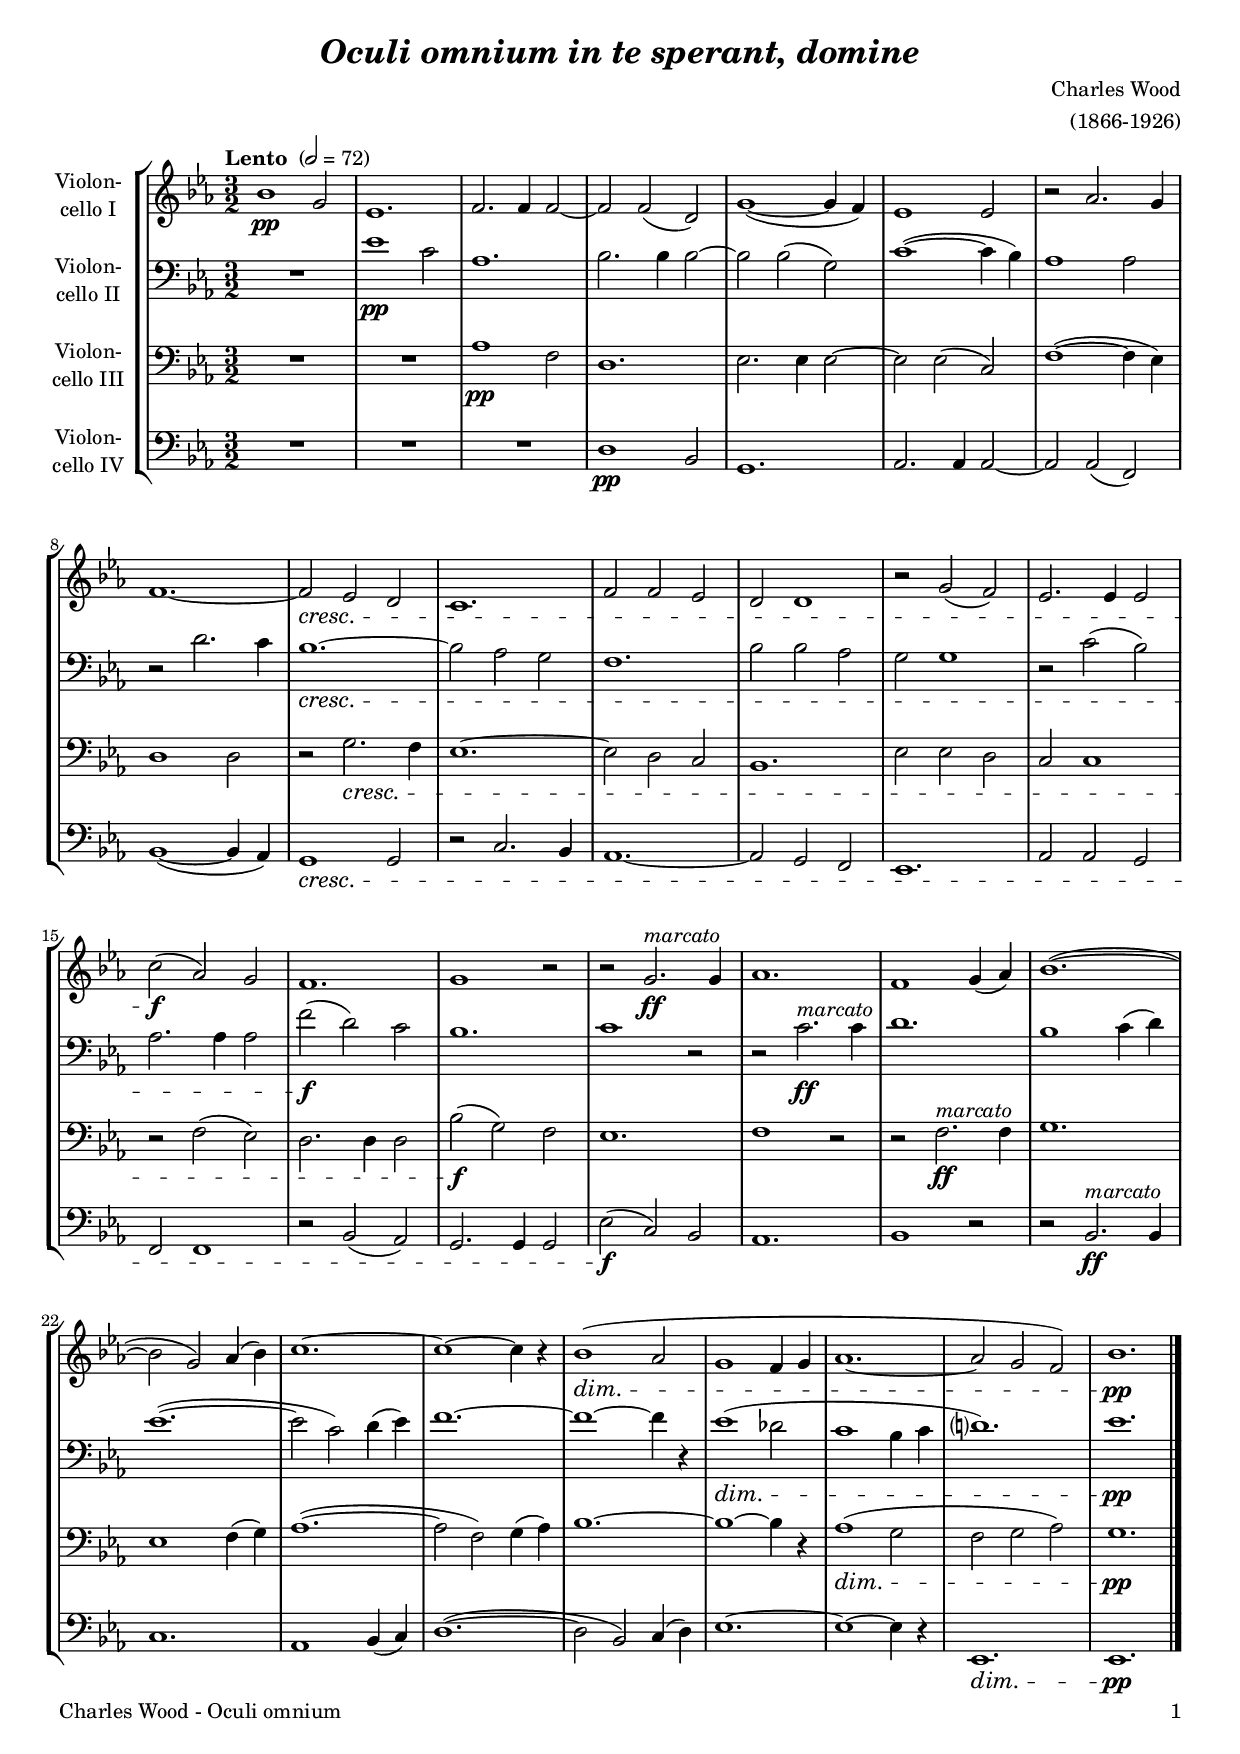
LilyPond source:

\version "2.24.1"
\include "deutsch.ly"

#(set-global-staff-size 18)

\header {
  title     = \markup \bold \italic "Oculi omnium in te sperant, domine"
  composer  = "Charles Wood"
  arranger  = "(1866-1926)"
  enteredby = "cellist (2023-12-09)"
%  piece     = ""
}

voiceconsts = {
  \key as \major
  \time 3/2
  \clef "bass"
%  \numericTimeSignature
  \compressEmptyMeasures
  % Set default beaming for all staves
%  \set Timing.beamExceptions = #'()
%  \set Timing.baseMoment     = #(ly:make-moment 1 4)
%  \set Timing.beatStructure  = #'(1 1 1)
  \tempo "Lento " 2=72
}

mist = "string ensemble 1"
mivl = "violin"
miba = "cello"
mipz = "pizzicato strings"

marc = \markup \italic "marcato"
rit  = \mark \markup \box \italic "rit."

va = \relative c'' {
  \voiceconsts
  \clef "treble"
  
  es1\pp c2
  as1.
  b2. b4 b2~
  b b( g)
  c1(~ c4 b)
  as1 as2
  r des2. c4
  b1.~
  b2\cresc as g

  f1.
  b2 b as
  g g1
  r2 c( b)
  as2. as4 as2
  f'(\f des) c
  b1.
  c1 r2
  r c2.\ff^\marc c4

  des1.
  b1 c4( des)
  es1.(~
  es2 c) des4( es)
  f1.~
  f1~ f4 r
  es1(\dim des2
  c1 b4 c
  des1.~
  des2 c b)
  es1.\pp \bar "|."
}

vb = \relative c'' {
  \voiceconsts

  R1.
  as1\pp f2
  des1.
  es2. es4 es2~
  es es( c)
  f1(~ f4 es)
  des1 des2
  r g2. f4
  es1.~\cresc

  es2 des c
  b1.
  es2 es des
  c c1
  r2 f( es)
  des2. des4 des2
  b'(\f g) f
  es1.
  f1 r2

  r f2.\ff^\marc f4
  g1.
  es1 f4( g)
  as1.(~
  as2 f) g4( as)
  b1.~
  b1~ b4 r
  as1(\dim ges2
  f1 es4 f
  g?1.)
  as\pp \bar "|."
}

vc = \relative c' {
  \voiceconsts

  R1.*2
  des1\pp b2
  g1.
  as2. as4 as2~
  as as( f)
  b1(~ b4 as)
  g1 g2
  r c2.\cresc b4

  as1.~
  as2 g f
  es1.
  as2 as g
  f f1
  r2 b( as)
  g2. g4 g2
  es'(\f c) b
  as1.

  b1 r2
  r b2.\ff^\marc b4
  c1.
  as1 b4( c)
  des1.(~
  des2 b) c4( des)
  es1.~
  es1~ es4 r
  des1(\dim c2
  b c des)
  c1.\pp \bar "|."
}

vd = \relative c' {
  \voiceconsts

  R1.*3
  g1\pp es2
  c1.
  des2. des4 des2~
  des des( b)
  es1(~ es4 des)
  c1\cresc c2

  r f2. es4
  des1.~
  des2 c b
  as1.
  des2 des c
  b b1
  r2 es( des)
  c2. c4 c2
  as'(\f f) es

  des1.
  es1 r2
  r es2.\ff^\marc es4
  f1.
  des1 es4( f)
  g1.(~
  g2 es) f4( g)
  as1.~
  as1~ as4 r
  as,1.\dim
  as\pp \bar "|."
}


music = \new StaffGroup <<
      \new Staff {
	\set Staff.midiInstrument = \miba
	\set Staff.instrumentName = \markup \center-column { "Violon-" "cello I" }
	\transpose as es { \va }
      }

      \new Staff {
	\set Staff.midiInstrument = \miba
	\set Staff.instrumentName = \markup \center-column { "Violon-" "cello II" }
	\transpose as es { \vb }
      }
      
      \new Staff {
	\set Staff.midiInstrument = \miba
	\set Staff.instrumentName = \markup \center-column { "Violon-" "cello III" }
	\transpose as es { \vc }
      }

      \new Staff {
	\set Staff.midiInstrument = \miba
	\set Staff.instrumentName = \markup \center-column { "Violon-" "cello IV" }
	\transpose as es { \vd }
      }
>>

\book {
   \paper {
    print-page-number = ##t
    print-first-page-number = ##t
    ragged-last-bottom = ##f
    oddHeaderMarkup = \markup \null
    evenHeaderMarkup = \markup \null
    oddFooterMarkup = \markup {
      \fill-line {
        \if \should-print-page-number
        "Charles Wood - Oculi omnium" \fromproperty #'page:page-number-string
      }
    }
    evenFooterMarkup = \oddFooterMarkup
  } \score {
    \music
    \layout {}
  }

  \score {
    \unfoldRepeats \music

    \midi {
      \context {
        \Score
      }
    }
  }
}